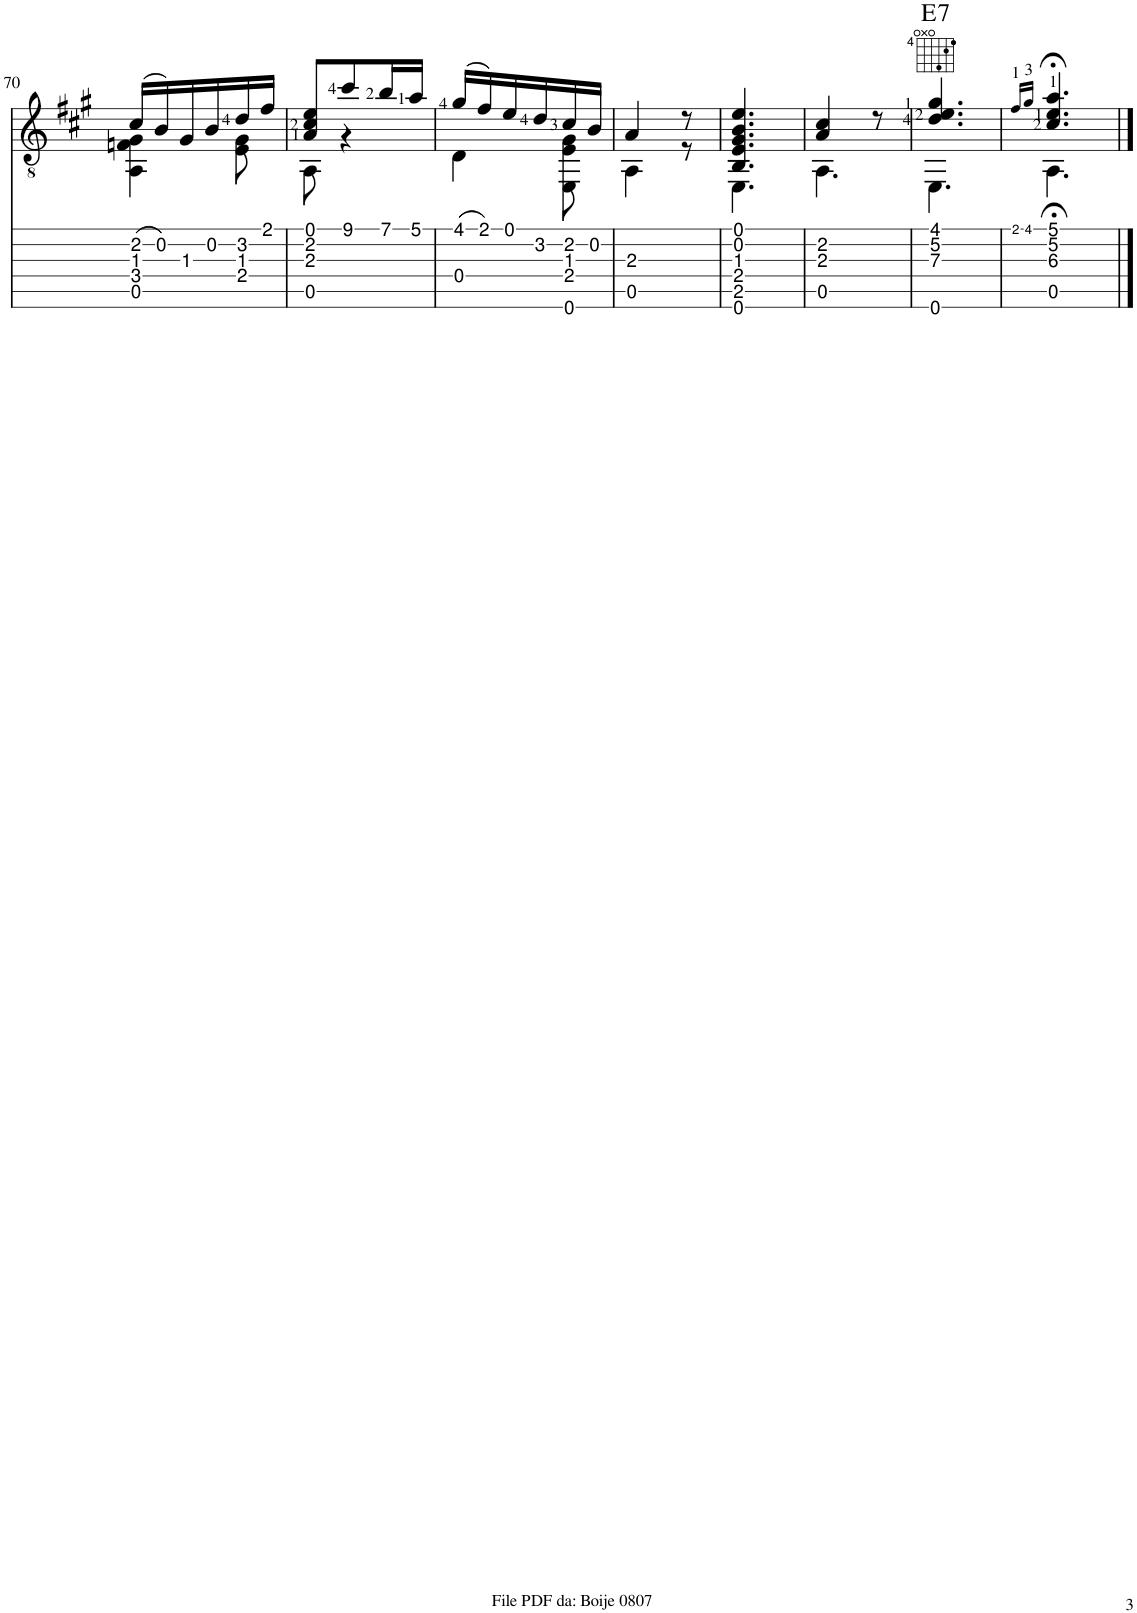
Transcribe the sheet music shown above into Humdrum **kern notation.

**kern	**kern	**harte
*part1	*part1	*part1
*staff2	*staff1	*
*I"Guitar	*	*
*I'Guit.	*	*
!!LO:PB:g=z
*	*clefGv2	*
*k[f#c#g#]	*k[f#c#g#]	*
*M3/8	*M3/8	*
=70	=70	=70
*^	*^	*
16c#LL	4AA 4F 4G#	(16c#/LL	4AA\ 4Fn\ 4G#\	.
16B	.	16B/)	.	.
16G#	.	16G#/	.	.
16B	.	16B/	.	.
16d	8E 8G#	16d/	8E\ 8G#\	.
16f#JJ	.	16f#/JJ	.	.
=71	=71	=71	=71	=71
8A\ 8c#\ 8e\L	8AA	8A/ 8c#/ 8e/L	8AA\	.
8cc#	4r	8cc#/	4r	.
16bL	.	16b/L	.	.
16aJJ	.	16a/JJ	.	.
=72	=72	=72	=72	=72
16g#LL	4D	(16g#/LL	4D\	.
16f#	.	16f#/)	.	.
16e	.	16e/	.	.
16d	.	16d/	.	.
16c#	8EE 8E 8G#	16c#/	8EE\ 8E\ 8G#\	.
16BJJ	.	16B/JJ	.	.
=73	=73	=73	=73	=73
4A	4AA	4A/	4AA\	.
8r	8r	8r	8r	.
=74	=74	=74	=74	=74
4.BB 4.E 4.G# 4.B 4.e	4.EE	4.BB/ 4.E/ 4.G#/ 4.B/ 4.e/	4.EE\	.
=75	=75	=75	=75	=75
4A 4c#	4.AA	4A/ 4c#/	4.AA\	.
8r	.	8r	.	.
=76	=76	=76	=76	=76
!	!	!	!	!LO:H:kt=7
4.d 4.e 4.g#	4.EE	4.d/ 4.e/ 4.g#/	4.EE\	E:7
=77	=77	=77	=77	=77
qf#	.	16qf#/LL	.	.
qg#	.	16qg#/JJ	.	.
4.c#;< 4.e;< 4.a;<	4.AA	4.c#/;< 4.e/;< 4.a/;<	4.AA\	.
*v	*v	*	*	*
*	*v	*v	*
==	==	==
*-	*-	*-
